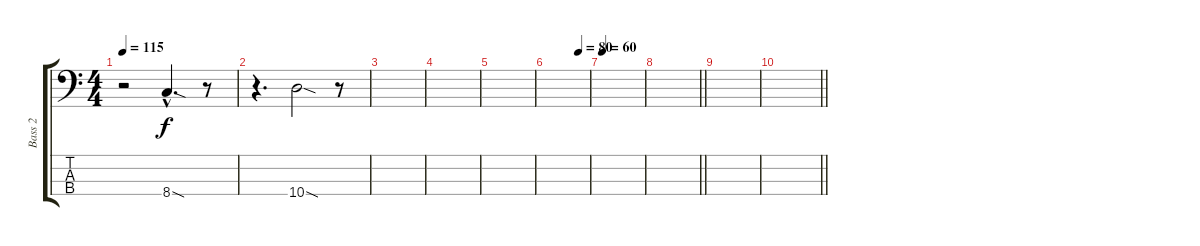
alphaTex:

\track ("Bass 2" "Bass 2") {instrument electricbasspick}
\staff {score tabs}
\tuning (G2 D2 A1 E1) {hide}
\ts (4 4)
\tempo 115
\clef f4
\ks c
r.2{dy f} 8.4{sod hac}.4{d} r.8 |
r.4{d} 10.4{sod}.2 r.8 |
|
|
|
\tempo (80 0.75)
|
\tempo 60
|
\barLineRight lightlight
|
|
\barLineRight lightlight
